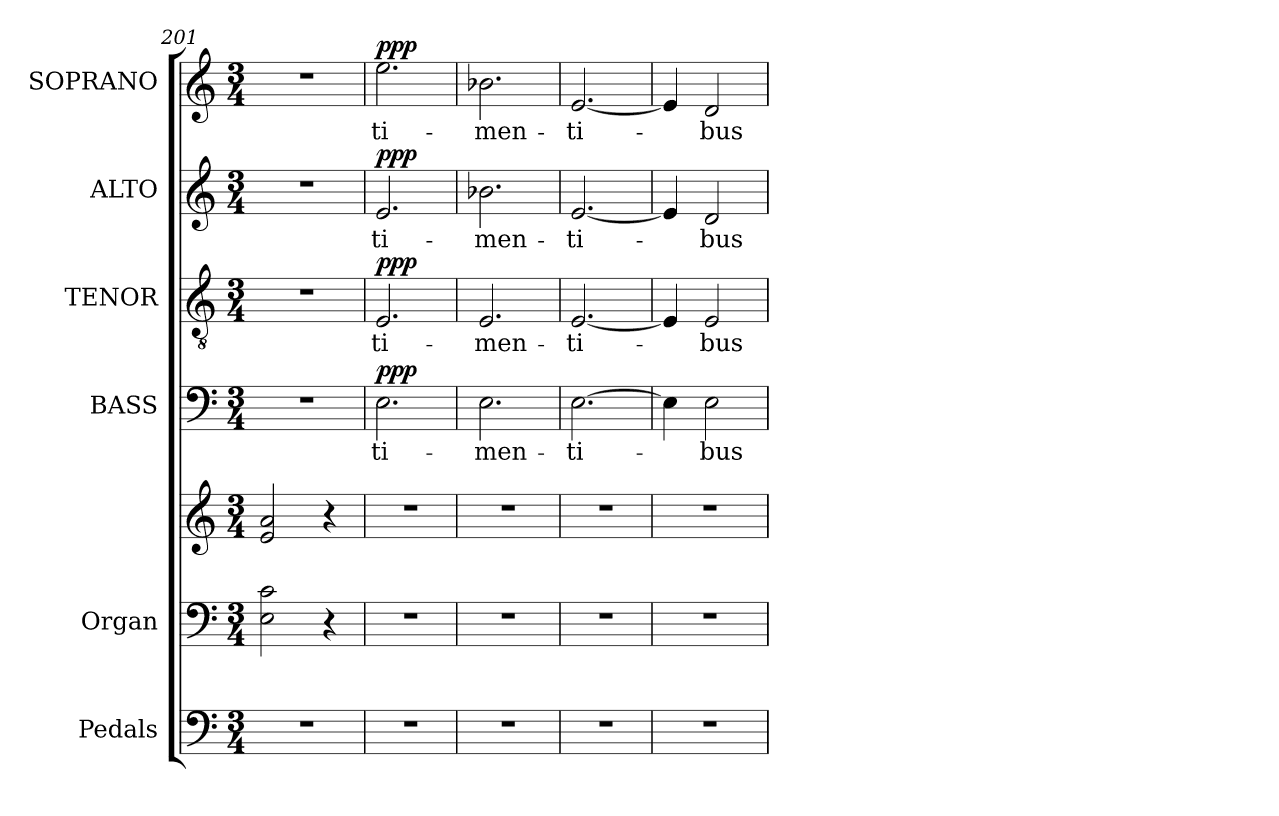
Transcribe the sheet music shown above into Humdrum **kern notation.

**kern	**kern	**kern	**kern	**text	**dynam	**kern	**text	**dynam	**kern	**text	**dynam	**kern	**text	**dynam
*part6	*part5	*part5	*part4	*part4	*part4	*part3	*part3	*part3	*part2	*part2	*part2	*part1	*part1	*part1
*staff7	*staff6	*staff5	*staff4	*staff4	*staff4	*staff3	*staff3	*staff3	*staff2	*staff2	*staff2	*staff1	*staff1	*staff1
*I"Pedals	*I"Organ	*	*I"BASS	*	*	*I"TENOR	*	*	*I"ALTO	*	*	*I"SOPRANO	*	*
*I'Ped.	*I'Org.	*	*I'B.	*	*	*I'T.	*	*	*I'A.	*	*	*I'S.	*	*
*clefF4	*clefF4	*clefG2	*clefF4	*	*	*clefGv2	*	*	*clefG2	*	*	*clefG2	*	*
*	*	*	*	*	*	*ITrd7c12	*	*	*	*	*	*	*	*
*k[]	*k[]	*k[]	*k[]	*	*	*k[]	*	*	*k[]	*	*	*k[]	*	*
*C:	*C:	*C:	*C:	*	*	*C:	*	*	*C:	*	*	*C:	*	*
*M3/4	*M3/4	*M3/4	*M3/4	*	*	*M3/4	*	*	*M3/4	*	*	*M3/4	*	*
=201	=201	=201	=201	=201	=201	=201	=201	=201	=201	=201	=201	=201	=201	=201
!LO:N:vis=1	!	!	!LO:N:vis=1	!	!	!LO:N:vis=1	!	!	!LO:N:vis=1	!	!	!LO:N:vis=1	!	!
2.r	2Ei\ 2ci	2ei/ 2ai	2.r	.	.	2.r	.	.	2.r	.	.	2.r	.	.
.	4r	4r	.	.	.	.	.	.	.	.	.	.	.	.
=202	=202	=202	=202	=202	=202	=202	=202	=202	=202	=202	=202	=202	=202	=202
!LO:N:vis=1	!LO:N:vis=1	!LO:N:vis=1	!	!	!	!	!	!	!	!	!	!	!	!
!	!	!	!	!LO:LY:b:color=#000000	!	!	!	!	!	!	!	!	!	!
!	!	!	!	!	!	!	!LO:LY:b:color=#000000	!	!	!	!	!	!	!
!	!	!	!	!	!	!	!	!	!	!LO:LY:b:color=#000000	!	!	!	!
!	!	!	!	!	!	!	!	!	!	!	!	!	!LO:LY:b:color=#000000	!
2.r	2.r	2.r	2.Ei\	ti-	ppp	2.EEi/	ti-	ppp	2.ei/	ti-	ppp	2.eei\	ti-	ppp
=203	=203	=203	=203	=203	=203	=203	=203	=203	=203	=203	=203	=203	=203	=203
!LO:N:vis=1	!LO:N:vis=1	!LO:N:vis=1	!	!	!	!	!	!	!	!	!	!	!	!
!	!	!	!	!LO:LY:b:color=#000000	!	!	!	!	!	!	!	!	!	!
!	!	!	!	!	!	!	!LO:LY:b:color=#000000	!	!	!	!	!	!	!
!	!	!	!	!	!	!	!	!	!	!LO:LY:b:color=#000000	!	!	!	!
!	!	!	!	!	!	!	!	!	!	!	!	!	!LO:LY:b:color=#000000	!
2.r	2.r	2.r	2.Ei\	-men-	.	2.EEi/	-men-	.	2.b-Xi\	-men-	.	2.b-Xi\	-men-	.
=204	=204	=204	=204	=204	=204	=204	=204	=204	=204	=204	=204	=204	=204	=204
!LO:N:vis=1	!LO:N:vis=1	!LO:N:vis=1	!	!	!	!	!	!	!	!	!	!	!	!
!	!	!	!	!LO:LY:b:color=#000000	!	!	!	!	!	!	!	!	!	!
!	!	!	!	!	!	!	!LO:LY:b:color=#000000	!	!	!	!	!	!	!
!	!	!	!	!	!	!	!	!	!	!LO:LY:b:color=#000000	!	!	!	!
!	!	!	!	!	!	!	!	!	!	!	!	!	!LO:LY:b:color=#000000	!
2.r	2.r	2.r	[>2.Ei\	-ti-	.	[<2.EEi/	-ti-	.	[<2.ei/	-ti-	.	[<2.ei/	-ti-	.
=205	=205	=205	=205	=205	=205	=205	=205	=205	=205	=205	=205	=205	=205	=205
!LO:N:vis=1	!LO:N:vis=1	!LO:N:vis=1	!	!	!	!	!	!	!	!	!	!	!	!
2.r	2.r	2.r	4Ei\]	.	.	4EEi/]	.	.	4ei/]	.	.	4ei/]	.	.
!	!	!	!	!LO:LY:b:color=#000000	!	!	!	!	!	!	!	!	!	!
!	!	!	!	!	!	!	!LO:LY:b:color=#000000	!	!	!	!	!	!	!
!	!	!	!	!	!	!	!	!	!	!LO:LY:b:color=#000000	!	!	!	!
!	!	!	!	!	!	!	!	!	!	!	!	!	!LO:LY:b:color=#000000	!
.	.	.	2Ei\	-bus	.	2EEi/	-bus	.	2di/	-bus	.	2di/	-bus	.
=	=	=	=	=	=	=	=	=	=	=	=	=	=	=
*-	*-	*-	*-	*-	*-	*-	*-	*-	*-	*-	*-	*-	*-	*-
